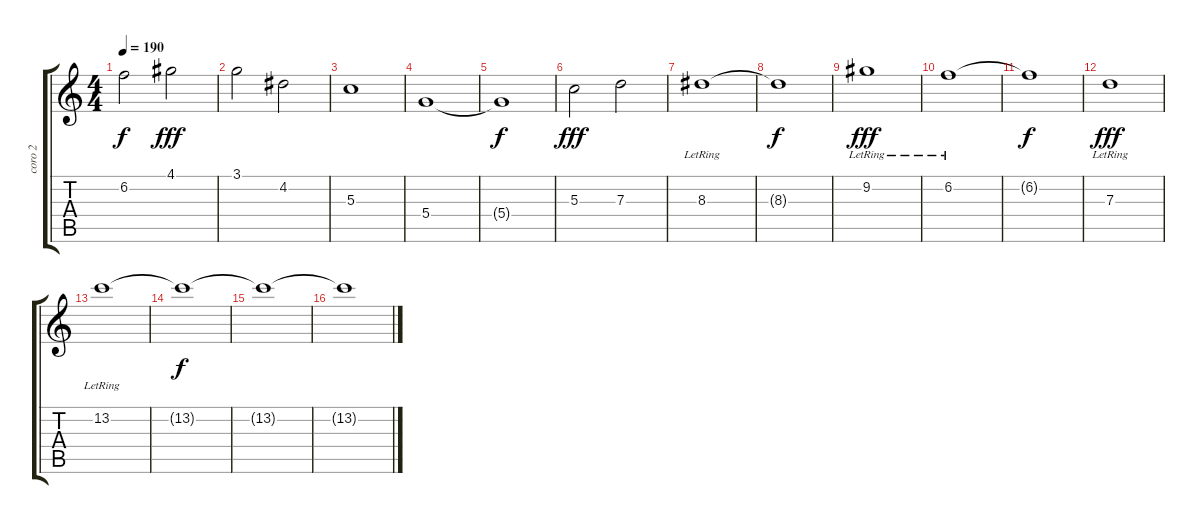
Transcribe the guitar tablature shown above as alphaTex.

\track ("coro 2" "coro 2") {instrument choiraahs}
\staff {score tabs}
\tuning (E5 B4 G4 D4 A3 E3) {hide}
\ts (4 4)
\tempo 190
\clef g2
\ks c
6.2{t}.2{dy f} 4.1.2{dy fff} |
3.1.2 4.2.2 |
5.3.1 |
5.4.1 |
5.4{t}.1{dy f} |
5.3.2{dy fff} 7.3.2 |
8.3{lr}.1 |
8.3{t}.1{dy f} |
9.2{lr}.1{dy fff} |
6.2{lr}.1 |
6.2{t}.1{dy f} |
7.3{lr}.1{dy fff} |
13.2{lr}.1 |
13.2{t}.1{dy f} |
13.2{t}.1 |
13.2{t}.1
